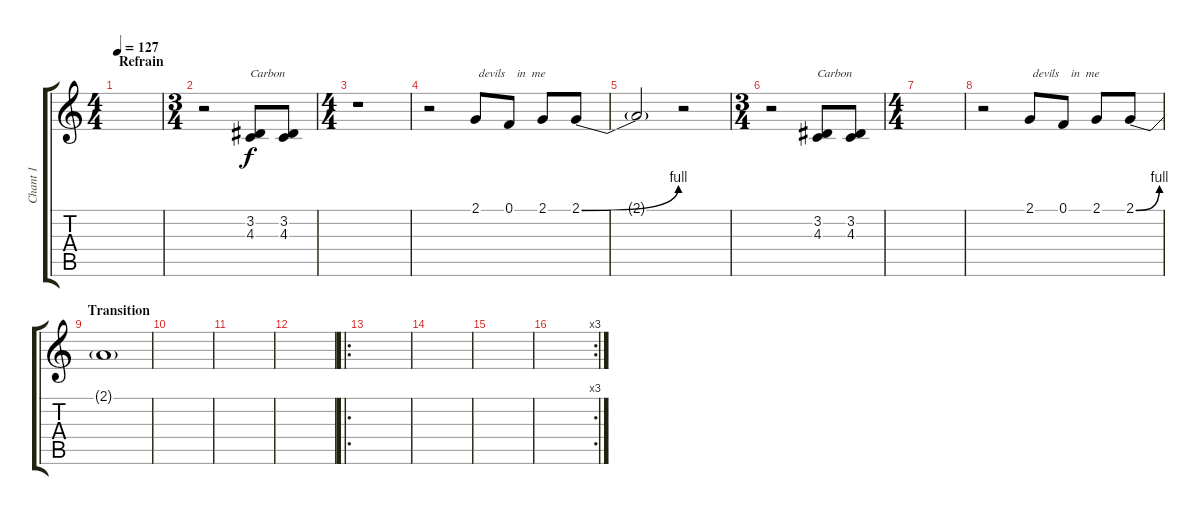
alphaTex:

\track ("Chant 1" "Chant 1") {instrument lead8bassandlead}
\staff {score tabs}
\tuning (F4 C4 Ab3 Eb3 Bb2 F2) {hide}
\ts (4 4)
\section ("" "Refrain ")
\tempo 127
\clef g2
\ks c
|
\ts (3 4)
r.2 (3.2 4.3).8{txt "Carbon"} (3.2 4.3).8 |
\ts (4 4)
r.1 |
r.2 2.1.8{txt " devils    in  me"} 0.1.8 2.1.8 2.1{be (bend 0 0 60 4)}.8 |
2.1{t}.2 r.2 |
\ts (3 4)
r.2 (3.2 4.3).8{txt "Carbon"} (3.2 4.3).8 |
\ts (4 4)
|
r.2 2.1.8{txt " devils    in  me"} 0.1.8 2.1.8 2.1{be (bend 0 0 60 4)}.8 |
\section ("" "Transition")
2.1{t}.1 |
|
|
|
\ro
|
|
|
\rc 3
